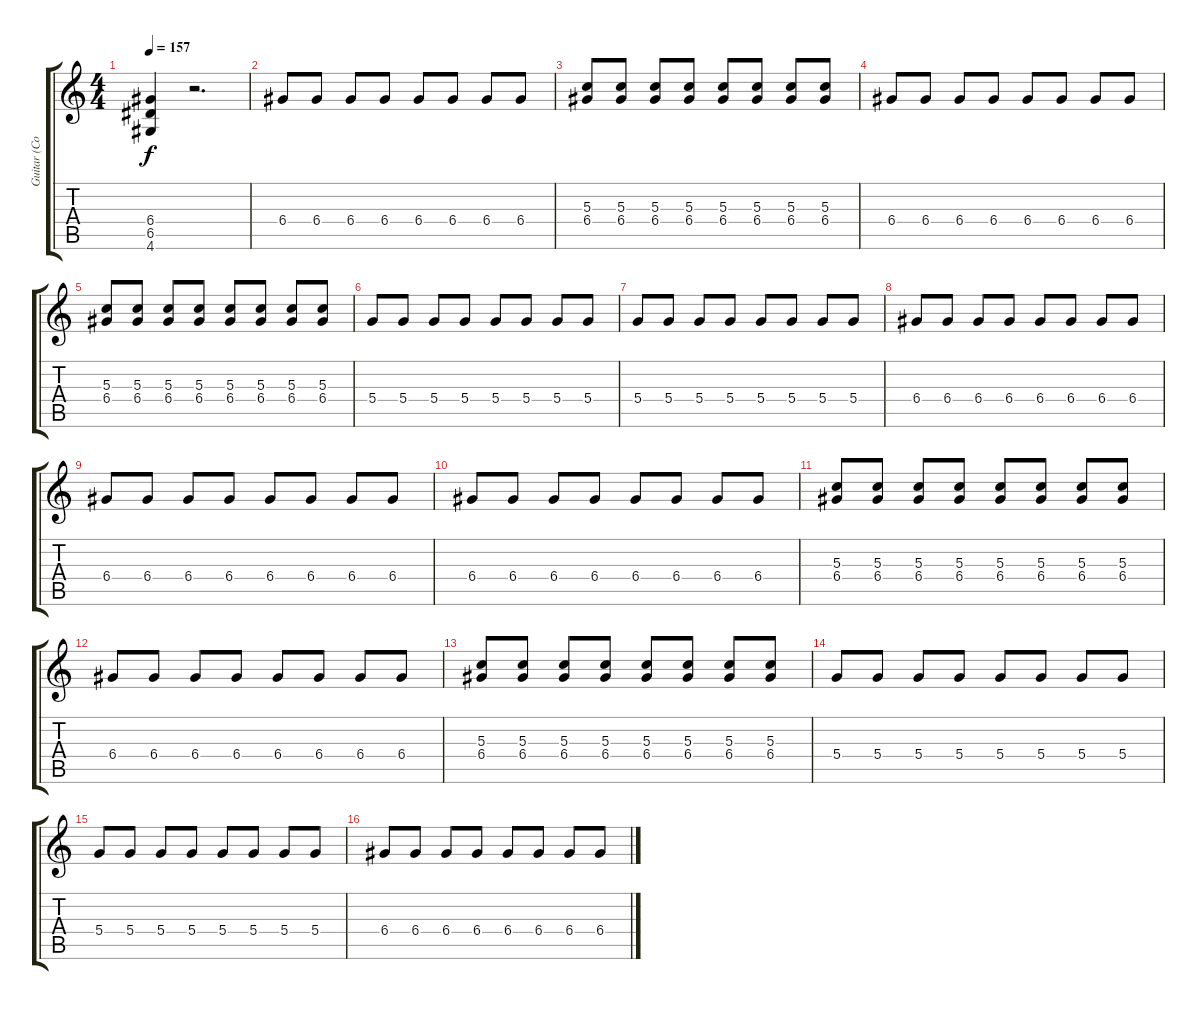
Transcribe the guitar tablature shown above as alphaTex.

\track ("Guitar (Corin)" "Guitar (Co") {instrument electricguitarclean}
\staff {score tabs}
\tuning (E4 B3 G3 D3 A2 E2) {hide}
\ts (4 4)
\tempo 157
\clef g2
\ks c
(6.4 6.5 4.6).4{dy f} r.2{d} |
6.4.8 6.4.8 6.4.8 6.4.8 6.4.8 6.4.8 6.4.8 6.4.8 |
(5.3 6.4).8 (5.3 6.4).8 (5.3 6.4).8 (5.3 6.4).8 (5.3 6.4).8 (5.3 6.4).8 (5.3 6.4).8 (5.3 6.4).8 |
6.4.8 6.4.8 6.4.8 6.4.8 6.4.8 6.4.8 6.4.8 6.4.8 |
(5.3 6.4).8 (5.3 6.4).8 (5.3 6.4).8 (5.3 6.4).8 (5.3 6.4).8 (5.3 6.4).8 (5.3 6.4).8 (5.3 6.4).8 |
5.4.8 5.4.8 5.4.8 5.4.8 5.4.8 5.4.8 5.4.8 5.4.8 |
5.4.8 5.4.8 5.4.8 5.4.8 5.4.8 5.4.8 5.4.8 5.4.8 |
6.4.8 6.4.8 6.4.8 6.4.8 6.4.8 6.4.8 6.4.8 6.4.8 |
6.4.8 6.4.8 6.4.8 6.4.8 6.4.8 6.4.8 6.4.8 6.4.8 |
6.4.8 6.4.8 6.4.8 6.4.8 6.4.8 6.4.8 6.4.8 6.4.8 |
(5.3 6.4).8 (5.3 6.4).8 (5.3 6.4).8 (5.3 6.4).8 (5.3 6.4).8 (5.3 6.4).8 (5.3 6.4).8 (5.3 6.4).8 |
6.4.8 6.4.8 6.4.8 6.4.8 6.4.8 6.4.8 6.4.8 6.4.8 |
(5.3 6.4).8 (5.3 6.4).8 (5.3 6.4).8 (5.3 6.4).8 (5.3 6.4).8 (5.3 6.4).8 (5.3 6.4).8 (5.3 6.4).8 |
5.4.8 5.4.8 5.4.8 5.4.8 5.4.8 5.4.8 5.4.8 5.4.8 |
5.4.8 5.4.8 5.4.8 5.4.8 5.4.8 5.4.8 5.4.8 5.4.8 |
6.4.8 6.4.8 6.4.8 6.4.8 6.4.8 6.4.8 6.4.8 6.4.8
